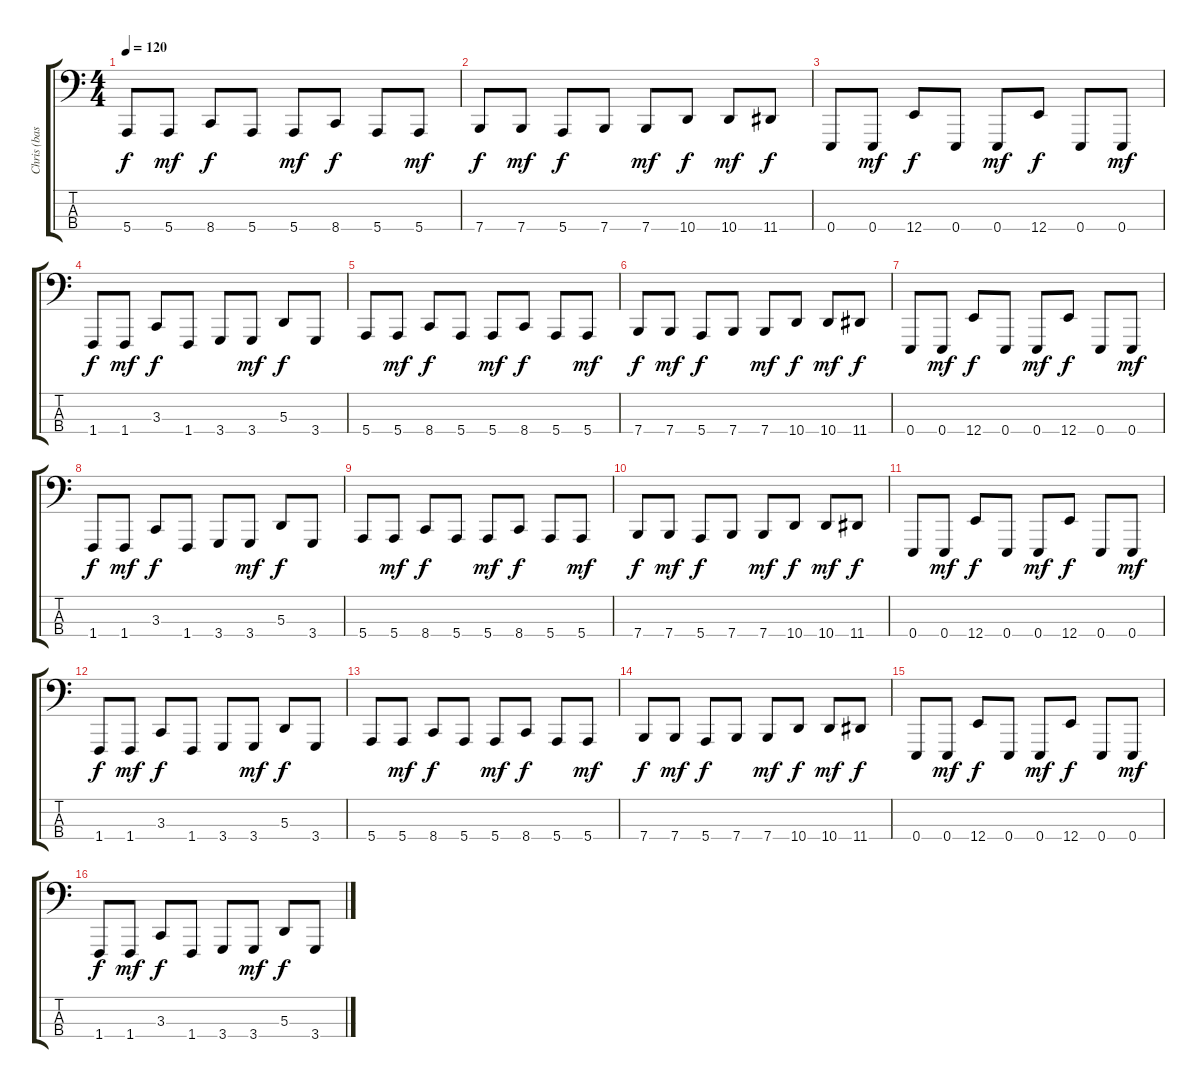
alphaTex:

\track ("Chris (bass-fx)" "Chris (bas") {instrument synthbrass2}
\staff {score tabs}
\tuning (G2 D2 A1 E1) {hide}
\ts (4 4)
\tempo 120
\clef f4
\ks c
5.4.8{dy f instrument synthbrass2} 5.4.8{dy mf} 8.4.8{dy f} 5.4.8 5.4.8{dy mf} 8.4.8{dy f} 5.4.8 5.4.8{dy mf} |
7.4.8{dy f} 7.4.8{dy mf} 5.4.8{dy f} 7.4.8 7.4.8{dy mf} 10.4.8{dy f} 10.4.8{dy mf} 11.4.8{dy f} |
0.4.8 0.4.8{dy mf} 12.4.8{dy f} 0.4.8 0.4.8{dy mf} 12.4.8{dy f} 0.4.8 0.4.8{dy mf} |
1.4.8{dy f} 1.4.8{dy mf} 3.3.8{dy f} 1.4.8 3.4.8 3.4.8{dy mf} 5.3.8{dy f} 3.4.8 |
5.4.8 5.4.8{dy mf} 8.4.8{dy f} 5.4.8 5.4.8{dy mf} 8.4.8{dy f} 5.4.8 5.4.8{dy mf} |
7.4.8{dy f} 7.4.8{dy mf} 5.4.8{dy f} 7.4.8 7.4.8{dy mf} 10.4.8{dy f} 10.4.8{dy mf} 11.4.8{dy f} |
0.4.8 0.4.8{dy mf} 12.4.8{dy f} 0.4.8 0.4.8{dy mf} 12.4.8{dy f} 0.4.8 0.4.8{dy mf} |
1.4.8{dy f} 1.4.8{dy mf} 3.3.8{dy f} 1.4.8 3.4.8 3.4.8{dy mf} 5.3.8{dy f} 3.4.8 |
5.4.8 5.4.8{dy mf} 8.4.8{dy f} 5.4.8 5.4.8{dy mf} 8.4.8{dy f} 5.4.8 5.4.8{dy mf} |
7.4.8{dy f} 7.4.8{dy mf} 5.4.8{dy f} 7.4.8 7.4.8{dy mf} 10.4.8{dy f} 10.4.8{dy mf} 11.4.8{dy f} |
0.4.8 0.4.8{dy mf} 12.4.8{dy f} 0.4.8 0.4.8{dy mf} 12.4.8{dy f} 0.4.8 0.4.8{dy mf} |
1.4.8{dy f} 1.4.8{dy mf} 3.3.8{dy f} 1.4.8 3.4.8 3.4.8{dy mf} 5.3.8{dy f} 3.4.8 |
5.4.8 5.4.8{dy mf} 8.4.8{dy f} 5.4.8 5.4.8{dy mf} 8.4.8{dy f} 5.4.8 5.4.8{dy mf} |
7.4.8{dy f} 7.4.8{dy mf} 5.4.8{dy f} 7.4.8 7.4.8{dy mf} 10.4.8{dy f} 10.4.8{dy mf} 11.4.8{dy f} |
0.4.8 0.4.8{dy mf} 12.4.8{dy f} 0.4.8 0.4.8{dy mf} 12.4.8{dy f} 0.4.8 0.4.8{dy mf} |
1.4.8{dy f} 1.4.8{dy mf} 3.3.8{dy f} 1.4.8 3.4.8 3.4.8{dy mf} 5.3.8{dy f} 3.4.8
